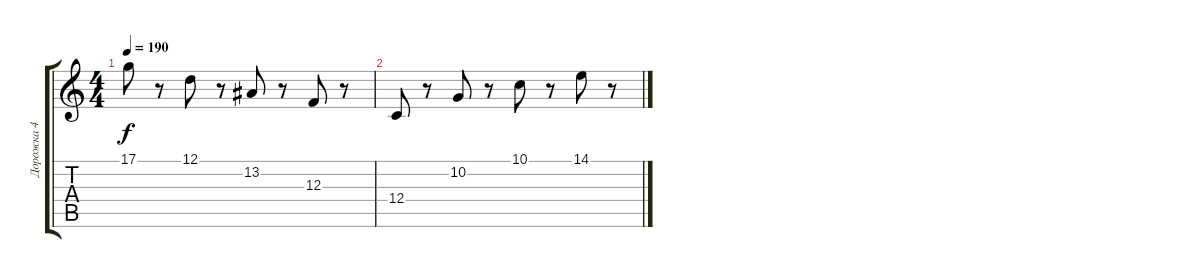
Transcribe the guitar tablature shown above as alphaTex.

\track ("Дорожка 4" "Дорожка 4") {instrument harpsichord}
\staff {score tabs}
\tuning (D4 A3 F3 C3 G2 D2) {hide}
\ts (4 4)
\tempo 190
\clef g2
\ks c
17.1.8{dy f} r.8 12.1.8 r.8 13.2.8 r.8 12.3.8 r.8 |
12.4.8 r.8 10.2.8 r.8 10.1.8 r.8 14.1.8 r.8
